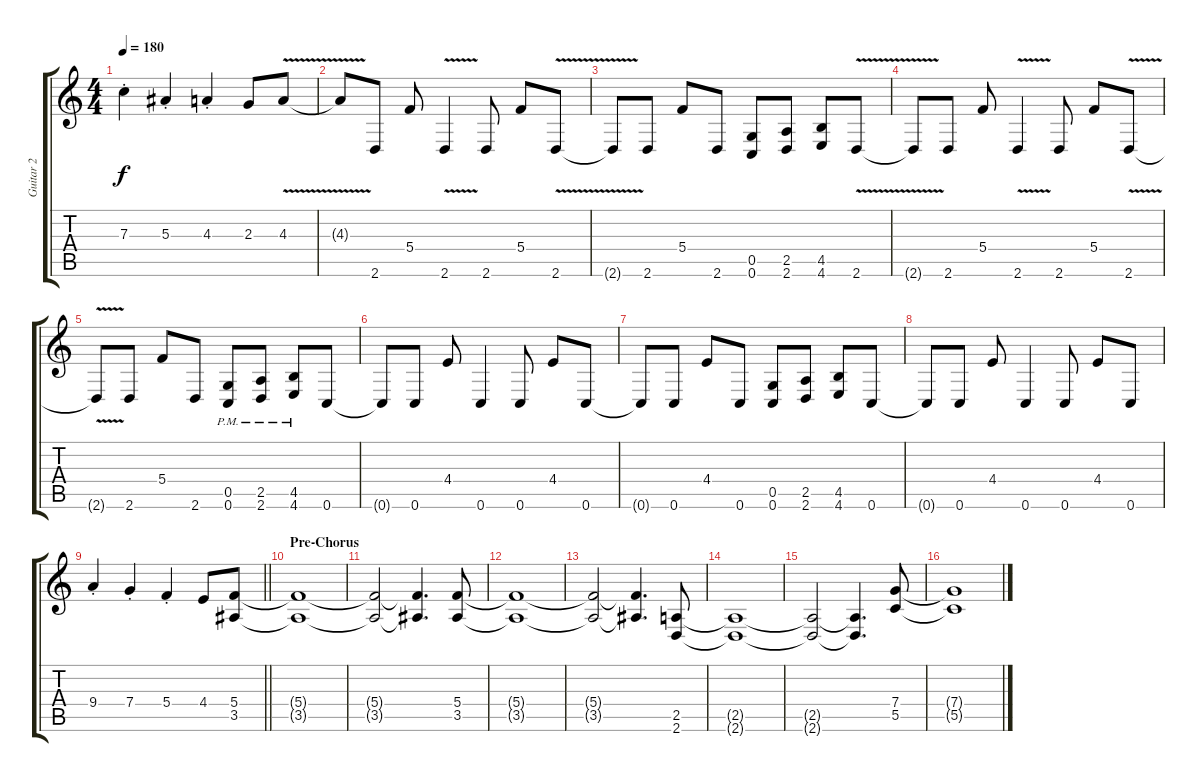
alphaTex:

\track ("Guitar 2" "Guitar 2") {instrument distortionguitar}
\staff {score tabs}
\tuning (D4 A3 F3 C3 G2 C2) {hide}
\ts (4 4)
\tempo 180
\clef g2
\ks c
7.3{st}.4{dy f} 5.3{st}.4 4.3{st}.4 2.3.8 4.3{v}.8 |
4.3{t}.8 2.6.8 5.4.8 2.6{v}.4 2.6.8 5.4.8 2.6{v}.8 |
2.6{t}.8 2.6.8 5.4.8 2.6.8 (0.5 0.6).8 (2.5 2.6).8 (4.5 4.6).8 2.6{v}.8 |
2.6{t}.8 2.6.8 5.4.8 2.6{v}.4 2.6.8 5.4.8 2.6{v}.8 |
2.6{t}.8 2.6.8 5.4.8 2.6.8 (0.5{pm} 0.6{pm}).8 (2.5{pm} 2.6{pm}).8 (4.5{pm} 4.6{pm}).8 0.6.8 |
0.6{t}.8 0.6.8 4.4.8 0.6.4 0.6.8 4.4.8 0.6.8 |
0.6{t}.8 0.6.8 4.4.8 0.6.8 (0.5 0.6).8 (2.5 2.6).8 (4.5 4.6).8 0.6.8 |
0.6{t}.8 0.6.8 4.4.8 0.6.4 0.6.8 4.4.8 0.6.8 |
\barLineRight lightlight
9.4{st}.4 7.4{st}.4 5.4{st}.4 4.4.8 (5.4 3.5).8{balance 11} |
\section ("" "Pre-Chorus")
(5.4{t} 3.5{t}).1 |
(5.4{t} 3.5{t}).2 (5.4{t} 3.5{t}).4{d} (5.4 3.5).8 |
(5.4{t} 3.5{t}).1 |
(5.4{t} 3.5{t}).2 (5.4{t} 3.5{t}).4{d} (2.5 2.6).8 |
(2.5{t} 2.6{t}).1 |
(2.5{t} 2.6{t}).2 (2.5{t} 2.6{t}).4{d} (7.4 5.5).8 |
(7.4{t} 5.5{t}).1
